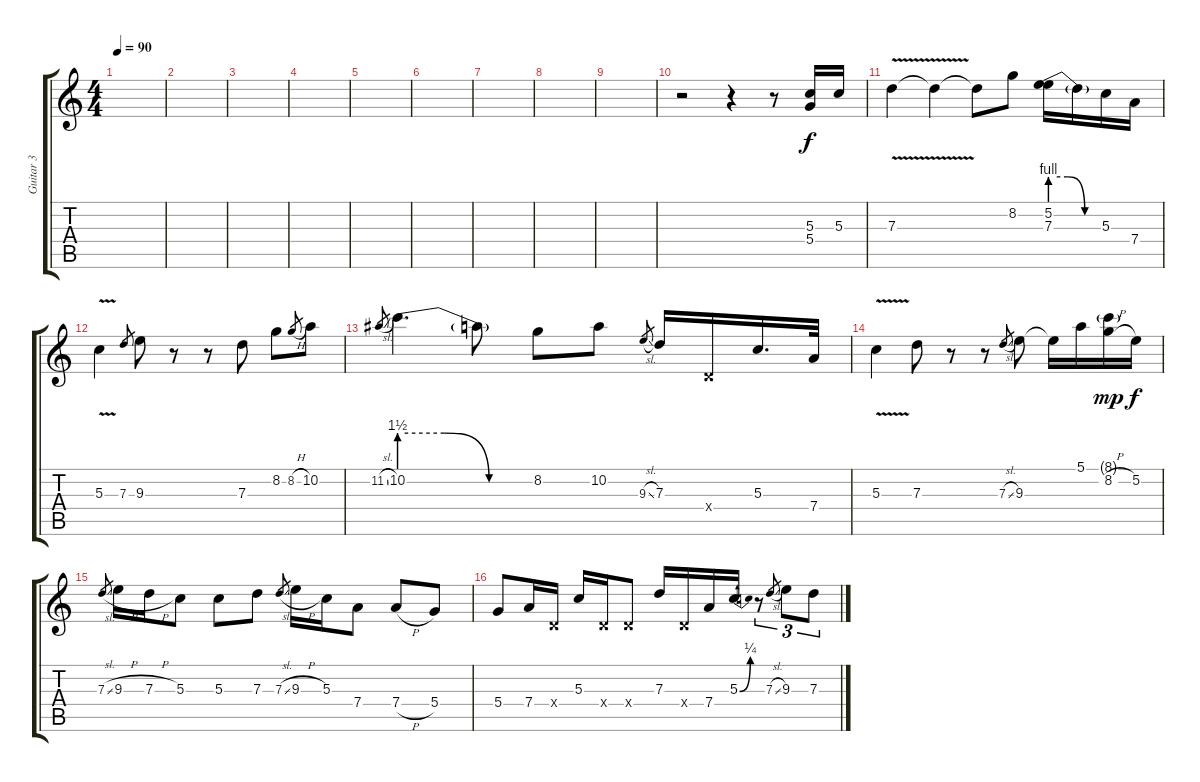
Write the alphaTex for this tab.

\track ("Guitar 3" "Guitar 3") {instrument distortionguitar}
\staff {score tabs}
\tuning (E4 B3 G3 D3 A2 E2) {hide}
\ts (4 4)
\tempo 90
\clef g2
\ks c
|
|
|
|
|
|
|
|
|
r.2 r.4 r.8 (5.3 5.4).16 5.3.16 |
7.3{v}.4 7.3{t}.4 7.3{t}.8 8.2.8 (5.2 7.3{be (custom 0 4 20 4 40 0 60 0)}).16 7.3{t}.16 5.3.16 7.4.16 |
5.3{v}.4 7.3.8{gr} 9.3.8 r.8 r.8 7.3.8 8.2.8 8.2{h}.8{gr} 10.2.8 |
11.2{sl}.8{gr} 10.2{be (custom 0 6 20 6 40 0 60 0)}.4{d} 10.2{t}.8 8.2.8 10.2.8 9.3{sl}.8{gr} 7.3.16 0.4{x}.16 5.3.16{d} 7.4.32 |
5.3{v}.4 7.3.8 r.8 r.8 7.3{sl}.8{gr} 9.3.8 9.3{t}.16 5.1.16 (8.1{g} 8.2{h}).16{dy mp} 5.2.16{dy f} |
7.3{sl}.8{gr} 9.3{h}.16 7.3{h}.16 5.3.8 5.3.8 7.3.8 7.3{sl}.8{gr} 9.3{h}.16 5.3.16 7.4.8 7.4{h}.8 5.4.8 |
5.4.8 7.4.16 0.4{x}.16 5.3.16 0.4{x}.16 0.4{x}.8 7.3.16 0.4{x}.16 7.4.16 5.3{be (bend 0 0 60 1)}.16 r.8{tu (3 2)} 7.3{sl}.8{gr} 9.3.8{tu (3 2)} 7.3.8{tu (3 2)}
